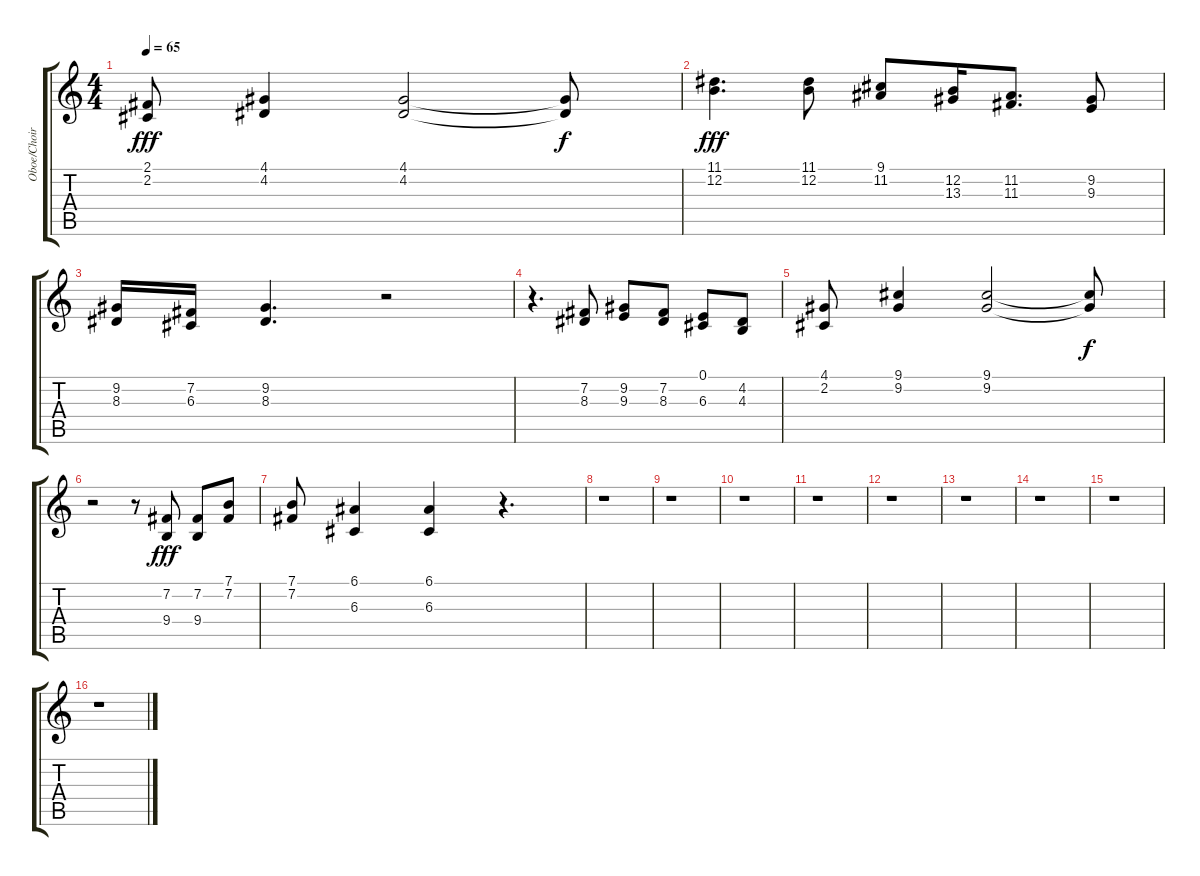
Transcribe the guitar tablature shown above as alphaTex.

\track ("Oboe/Choir 2" "Oboe/Choir") {instrument oboe}
\staff {score tabs}
\tuning (E4 B3 G3 D3 A2 E2) {hide}
\ts (4 4)
\tempo 65
\clef g2
\ks c
(2.1 2.2).8{dy fff} (4.1 4.2).4 (4.1 4.2).2 (4.1{t} 4.2{t}).8{dy f} |
(11.1 12.2).4{d dy fff} (11.1 12.2).8 (9.1 11.2).8 (12.2 13.3).16 (11.2 11.3).8{d} (9.2 9.3).8 |
(9.2 8.3).16 (7.2 6.3).16 (9.2 8.3).4{d} r.2 |
r.4{d} (7.2 8.3).8 (9.2 9.3).8 (7.2 8.3).8 (0.1 6.3).8 (4.2 4.3).8 |
(4.1 2.2).8 (9.1 9.2).4 (9.1 9.2).2 (9.1{t} 9.2{t}).8{dy f} |
r.2 r.8 (7.2 9.4).8{dy fff} (7.2 9.4).8 (7.1 7.2).8 |
(7.1 7.2).8 (6.1 6.3).4 (6.1 6.3).4 r.4{d} |
r.1 |
r.1 |
r.1 |
r.1 |
r.1 |
r.1 |
r.1 |
r.1 |
r.1
